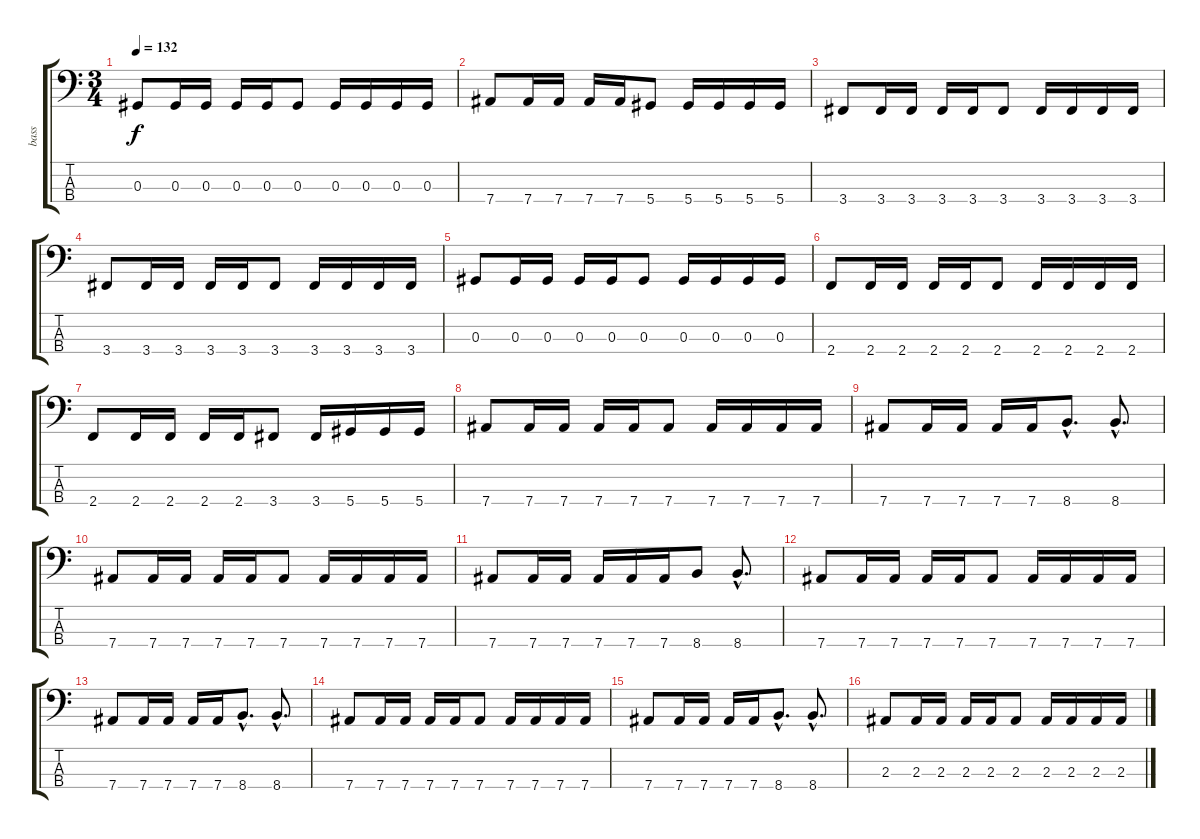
\track ("bass" "bass") {instrument electricbasspick}
\staff {score tabs}
\tuning (Gb2 Db2 Ab1 Eb1) {hide}
\ts (3 4)
\tempo 132
\clef f4
\ks c
0.3.8{dy f} 0.3.16 0.3.16 0.3.16 0.3.16 0.3.8 0.3.16 0.3.16 0.3.16 0.3.16 |
7.4.8 7.4.16 7.4.16 7.4.16 7.4.16 5.4.8 5.4.16 5.4.16 5.4.16 5.4.16 |
3.4.8 3.4.16 3.4.16 3.4.16 3.4.16 3.4.8 3.4.16 3.4.16 3.4.16 3.4.16 |
3.4.8 3.4.16 3.4.16 3.4.16 3.4.16 3.4.8 3.4.16 3.4.16 3.4.16 3.4.16 |
0.3.8 0.3.16 0.3.16 0.3.16 0.3.16 0.3.8 0.3.16 0.3.16 0.3.16 0.3.16 |
2.4.8 2.4.16 2.4.16 2.4.16 2.4.16 2.4.8 2.4.16 2.4.16 2.4.16 2.4.16 |
2.4.8 2.4.16 2.4.16 2.4.16 2.4.16 3.4.8 3.4.16 5.4.16 5.4.16 5.4.16 |
7.4.8 7.4.16 7.4.16 7.4.16 7.4.16 7.4.8 7.4.16 7.4.16 7.4.16 7.4.16 |
7.4.8 7.4.16 7.4.16 7.4.16 7.4.16 8.4{hac}.8{d} 8.4{hac}.8{d} |
7.4.8 7.4.16 7.4.16 7.4.16 7.4.16 7.4.8 7.4.16 7.4.16 7.4.16 7.4.16 |
7.4.8 7.4.16 7.4.16 7.4.16 7.4.16 7.4.16 8.4.8 8.4{hac}.8{d} |
7.4.8 7.4.16 7.4.16 7.4.16 7.4.16 7.4.8 7.4.16 7.4.16 7.4.16 7.4.16 |
7.4.8 7.4.16 7.4.16 7.4.16 7.4.16 8.4{hac}.8{d} 8.4{hac}.8{d} |
7.4.8 7.4.16 7.4.16 7.4.16 7.4.16 7.4.8 7.4.16 7.4.16 7.4.16 7.4.16 |
7.4.8 7.4.16 7.4.16 7.4.16 7.4.16 8.4{hac}.8{d} 8.4{hac}.8{d} |
2.3.8 2.3.16 2.3.16 2.3.16 2.3.16 2.3.8 2.3.16 2.3.16 2.3.16 2.3.16
